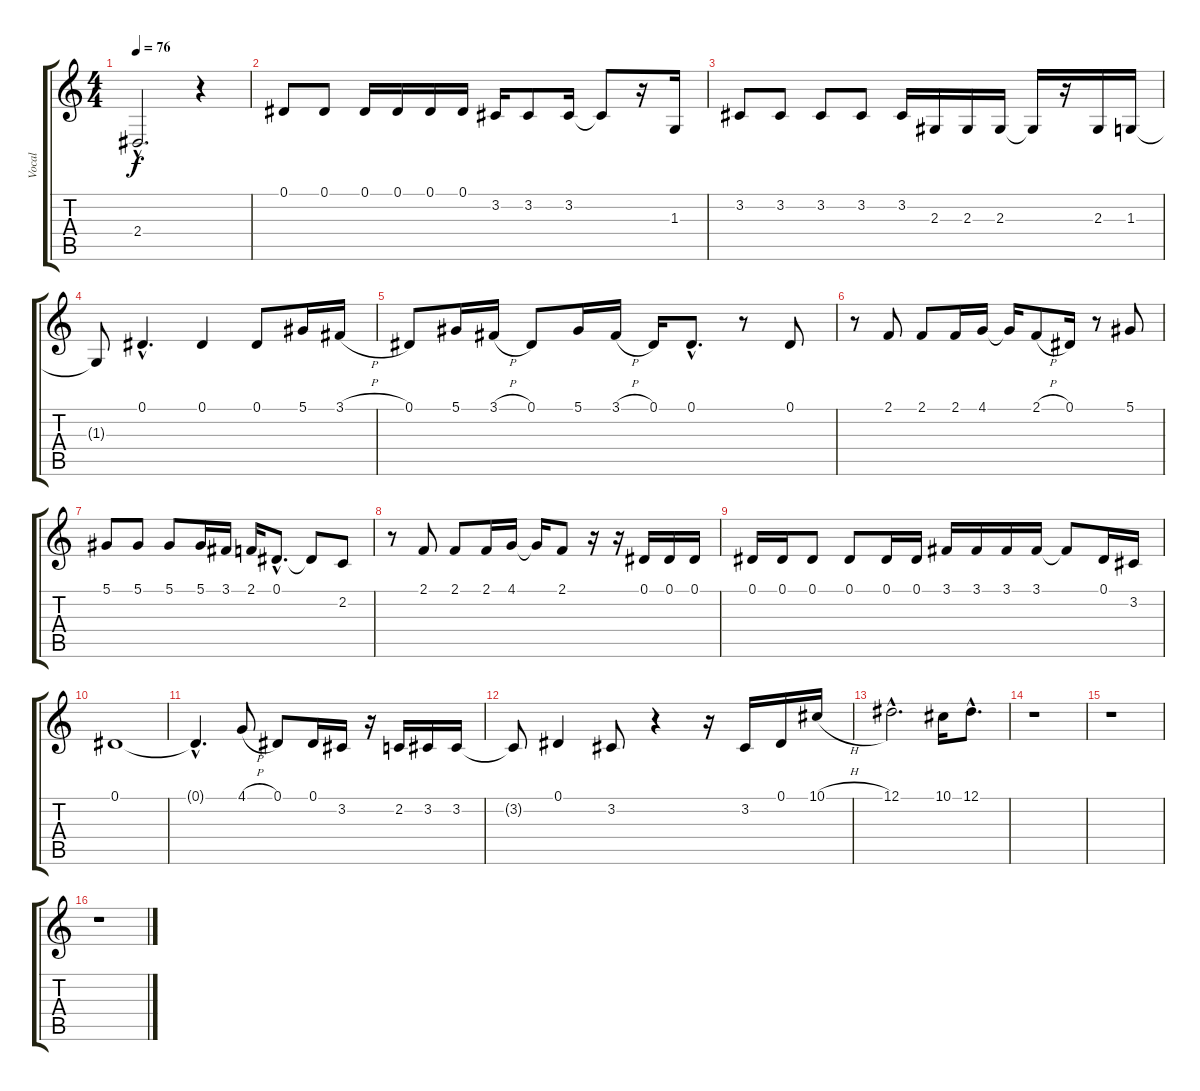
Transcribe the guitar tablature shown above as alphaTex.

\track ("Vocal" "Vocal") {instrument acousticgrandpiano}
\staff {score tabs}
\tuning (Eb4 Bb3 Gb3 Db3 Ab2 Eb2) {hide}
\ts (4 4)
\tempo 76
\clef g2
\ks c
2.4{hac t}.2{d dy f} r.4 |
0.1.8 0.1.8 0.1.16 0.1.16 0.1.16 0.1.16 3.2.16 3.2.8 3.2.16 3.2{t}.8 r.16 1.3.16 |
3.2.8 3.2.8 3.2.8 3.2.8 3.2.16 2.3.16 2.3.16 2.3.16 2.3{t}.16 r.16 2.3.16 1.3.16 |
1.3{t}.8 0.1{hac}.4{d} 0.1.4 0.1.8 5.1.16 3.1{h}.16 |
0.1.8 5.1.16 3.1{h}.16 0.1.8 5.1.16 3.1{h}.16 0.1.16 0.1{hac}.8{d} r.8 0.1.8 |
r.8 2.1.8 2.1.8 2.1.16 4.1.16 4.1{t}.16 2.1{h}.8 0.1.16 r.8 5.1.8 |
5.1.8 5.1.8 5.1.8 5.1.16 3.1.16 2.1.16 0.1{hac}.8{d} 0.1{t}.8 2.2.8 |
r.8 2.1.8 2.1.8 2.1.16 4.1.16 4.1{t}.16 2.1.8 r.16 r.16 0.1.16 0.1.16 0.1.16 |
0.1.16 0.1.16 0.1.8 0.1.8 0.1.16 0.1.16 3.1.16 3.1.16 3.1.16 3.1.16 3.1{t}.8 0.1.16 3.2.16 |
0.1.1 |
0.1{hac t}.4{d} 4.1{h}.8 0.1.8 0.1.16 3.2.16 r.16 2.2.16 3.2.16 3.2.16 |
3.2{t}.8 0.1.4 3.2.8 r.4 r.16 3.2.16 0.1.16 10.1{h}.16 |
12.1{hac}.2{d} 10.1.16 12.1{hac}.8{d} |
r.1 |
r.1 |
r.1
